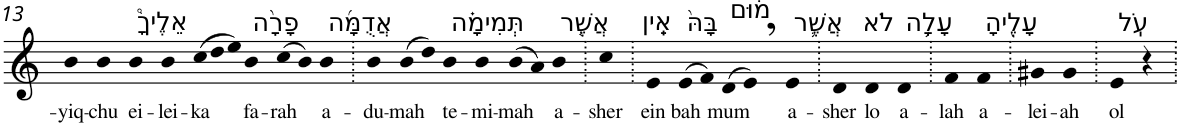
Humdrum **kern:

**kern	**text
*part1	*part1
*staff1	*staff1
*I"Piano	*
*I'Pno	*
!!LO:PB:g=z
*clefG2	*
*k[]	*
=13	=13
!	!LO:LY:b
4b	-yiq-
!	!LO:LY:b
4b	-chu
!LO:TX:a:t=אֵלֶיךָ֩	!
!	!LO:LY:b
4b	ei-
!	!LO:LY:b
4b	-lei-
*Xtuplet	*
!	!LO:LY:b
(>12cc	-ka
12dd	.
12ee)	.
!LO:TX:a:t=פָרָ֨ה	!
!	!LO:LY:b
4b	fa-
!	!LO:LY:b
(>8cc	-rah
8b)	.
!LO:TX:a:t=אֲדֻמָּ֜ה	!
!	!LO:LY:b
4b	a-
=14.	=14.
!	!LO:LY:b
4b	-du-
!	!LO:LY:b
(>8b	-mah
8dd)	.
!LO:TX:a:t=תְּמִימָ֗ה	!
!	!LO:LY:b
4b	te-
!	!LO:LY:b
4b	-mi-
!	!LO:LY:b
(>8b	-mah
8a)	.
!LO:TX:a:t=אֲשֶׁ֤ר	!
!	!LO:LY:b
4b	a-
=15.	=15.
!	!LO:LY:b
4cc	-sher
=16.	=16.
!LO:TX:a:t=אֵֽין	!
!	!LO:LY:b
4e	ein
!LO:TX:a:t=בָּהּ֙	!
!	!LO:LY:b
(>8e	bah
8f)	.
!LO:TX:a:t=מ֔וּם	!
!	!LO:LY:b
(>8d	mum
8e,)	.
!LO:TX:a:t=אֲשֶׁ֛ר	!
!	!LO:LY:b
4e	a-
=17.	=17.
!	!LO:LY:b
4d	-sher
!LO:TX:a:t=לֹא	!
!	!LO:LY:b
4d	lo
!LO:TX:a:t=עָלָ֥ה	!
!	!LO:LY:b
4d	a-
=18.	=18.
!	!LO:LY:b
4f	-lah
!LO:TX:a:t=עָלֶ֖יהָ	!
!	!LO:LY:b
4f	a-
=19.	=19.
!	!LO:LY:b
4g#X	-lei-
!	!LO:LY:b
4g#	-ah
=20.	=20.
!LO:TX:a:t=עֹֽל	!
!	!LO:LY:b
4e	ol
4r	.
=.	=.
*-	*-
